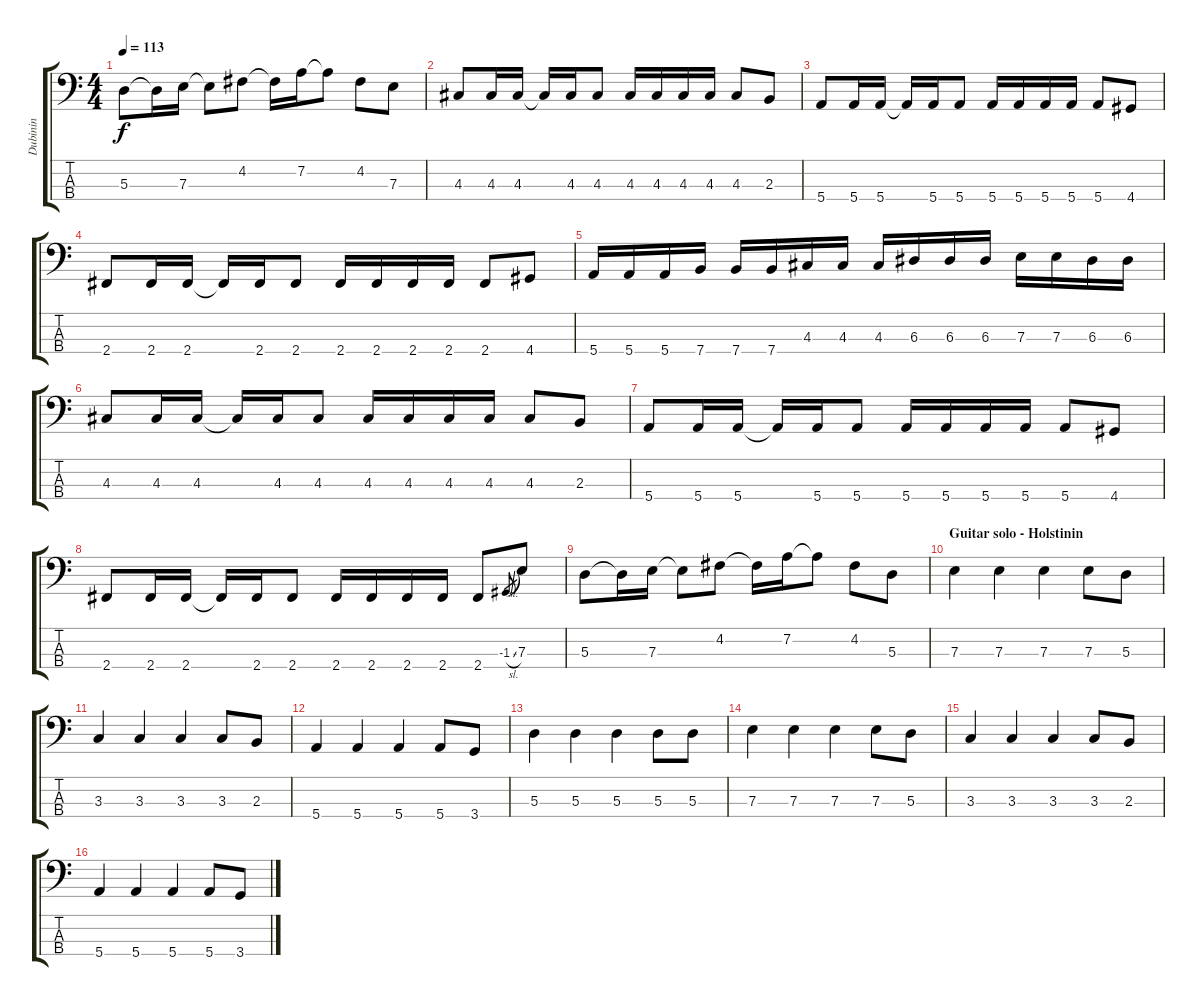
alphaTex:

\track ("Dubinin" "Dubinin") {instrument electricbassfinger}
\staff {score tabs}
\tuning (G2 D2 A1 E1) {hide}
\ts (4 4)
\tempo 113
\clef f4
\ks c
5.3.8{dy f} 5.3{t}.16 7.3.16 7.3{t}.8 4.2.8 4.2{t}.16 7.2.16 7.2{t}.8 4.2.8 7.3.8 |
4.3.8 4.3.16 4.3.16 4.3{t}.16 4.3.16 4.3.8 4.3.16 4.3.16 4.3.16 4.3.16 4.3.8 2.3.8 |
5.4.8 5.4.16 5.4.16 5.4{t}.16 5.4.16 5.4.8 5.4.16 5.4.16 5.4.16 5.4.16 5.4.8 4.4.8 |
2.4.8 2.4.16 2.4.16 2.4{t}.16 2.4.16 2.4.8 2.4.16 2.4.16 2.4.16 2.4.16 2.4.8 4.4.8 |
5.4.16 5.4.16 5.4.16 7.4.16 7.4.16 7.4.16 4.3.16 4.3.16 4.3.16 6.3.16 6.3.16 6.3.16 7.3.16 7.3.16 6.3.16 6.3.16 |
4.3.8 4.3.16 4.3.16 4.3{t}.16 4.3.16 4.3.8 4.3.16 4.3.16 4.3.16 4.3.16 4.3.8 2.3.8 |
5.4.8 5.4.16 5.4.16 5.4{t}.16 5.4.16 5.4.8 5.4.16 5.4.16 5.4.16 5.4.16 5.4.8 4.4.8 |
2.4.8 2.4.16 2.4.16 2.4{t}.16 2.4.16 2.4.8 2.4.16 2.4.16 2.4.16 2.4.16 2.4.8 -1.3{sl}.8{gr} 7.3.8 |
5.3.8 5.3{t}.16 7.3.16 7.3{t}.8 4.2.8 4.2{t}.16 7.2.16 7.2{t}.8 4.2.8 5.3.8 |
\section ("" "Guitar solo - Holstinin")
7.3.4 7.3.4 7.3.4 7.3.8 5.3.8 |
3.3.4 3.3.4 3.3.4 3.3.8 2.3.8 |
5.4.4 5.4.4 5.4.4 5.4.8 3.4.8 |
5.3.4 5.3.4 5.3.4 5.3.8 5.3.8 |
7.3.4 7.3.4 7.3.4 7.3.8 5.3.8 |
3.3.4 3.3.4 3.3.4 3.3.8 2.3.8 |
5.4.4 5.4.4 5.4.4 5.4.8 3.4.8
